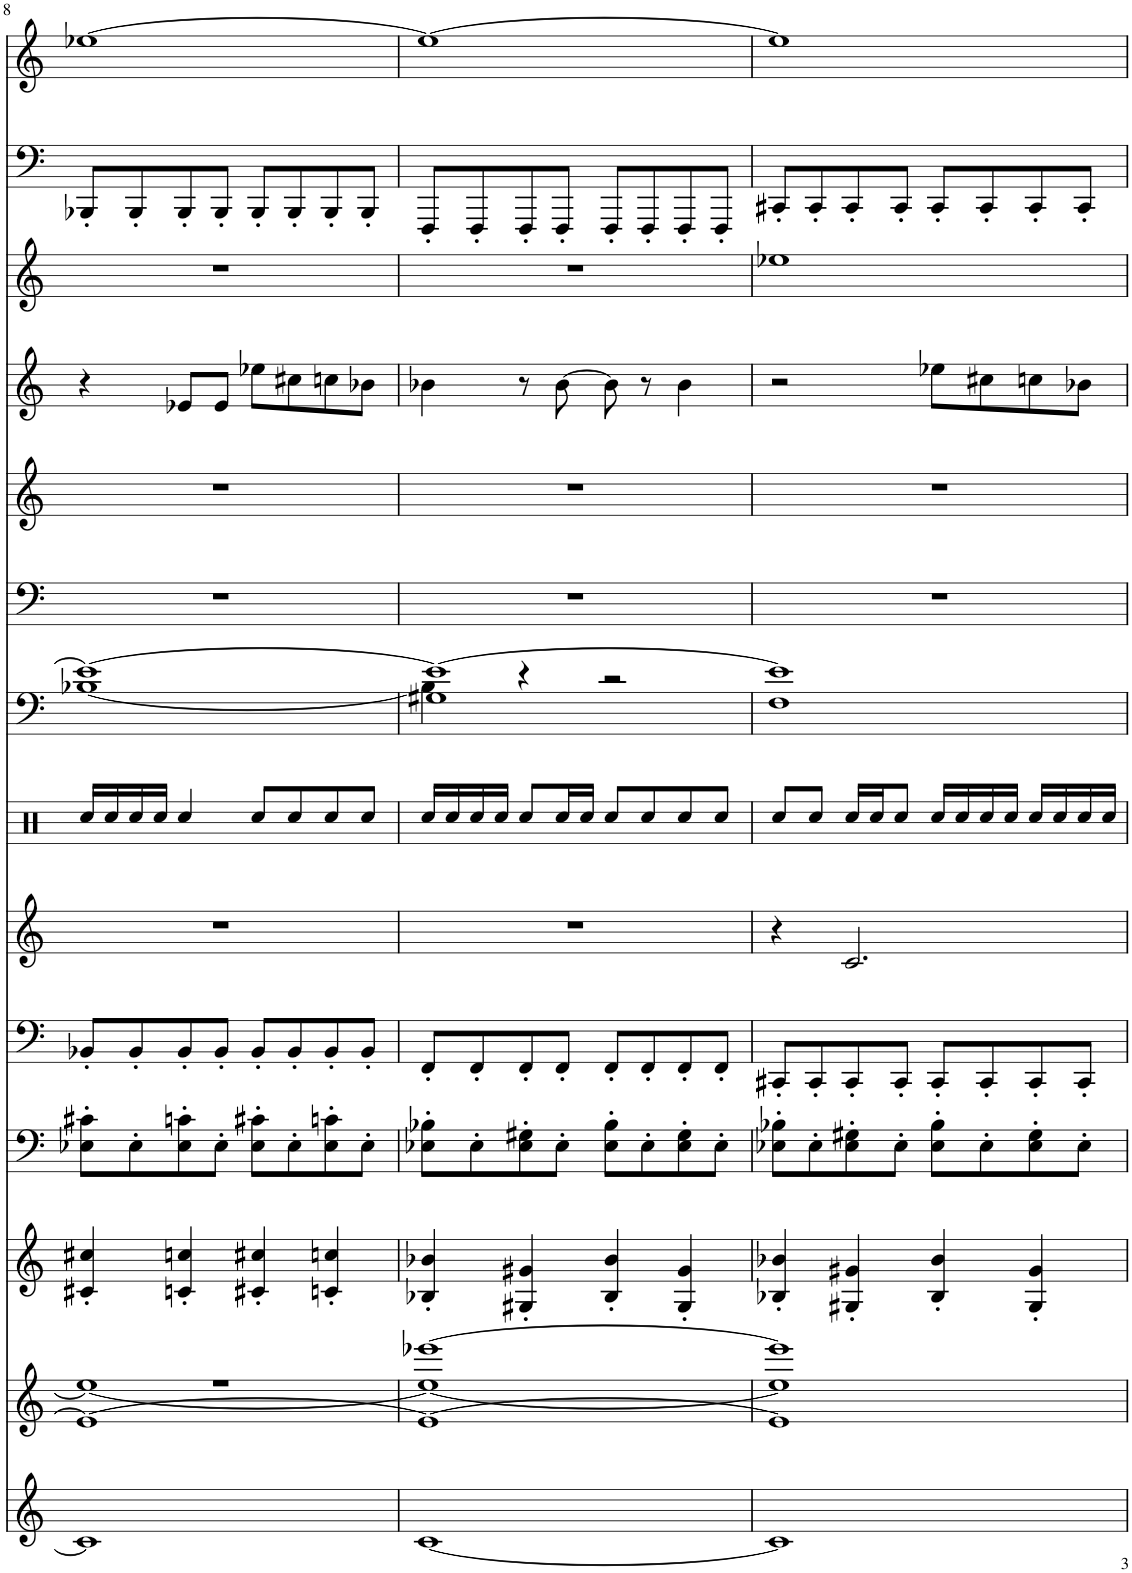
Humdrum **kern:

**kern	**kern	**kern	**kern	**kern	**kern	**kern	**kern	**kern	**kern	**kern	**kern	**kern	**kern
*part14	*part13	*part12	*part11	*part10	*part9	*part8	*part7	*part6	*part5	*part4	*part3	*part2	*part1
*staff14	*staff13	*staff12	*staff11	*staff10	*staff9	*staff8	*staff7	*staff6	*staff5	*staff4	*staff3	*staff2	*staff1
*I"Helicopter	*I"Sweep Pad	*I"Strings 1	*I"Cello	*I"Contrabass	*I"Rev. Cymbal	*I"Percussion	*I"Halo Pad	*I"Athmosphere	*I"Brightness	*I"Tenor Sax	*I"Bowed Pad	*I"Fingered Bass	*I"E.Piano, aud_mb1263
*	*	*I'Str	*	*I'Cb	*	*	*	*	*	*I'T Sax	*	*	*I'E.Pno
!!LO:PB:g=z
*clefG2	*clefG2	*clefF4	*clefF4	*clefF4	*clefG2	*clefX	*clefF4	*clefF4	*clefG2	*clefG2	*clefG2	*clefF4	*clefG2
*	*	*	*	*Trd7c12	*	*	*	*	*	*Trd8c14	*	*	*
*k[]	*k[]	*k[]	*k[]	*k[]	*k[]	*k[]	*k[]	*k[]	*k[]	*k[]	*k[]	*k[]	*k[]
*M4/4	*M4/4	*M4/4	*M4/4	*M4/4	*M4/4	*M4/4	*M4/4	*M4/4	*M4/4	*M4/4	*M4/4	*M4/4	*M4/4
=8	=8	=8	=8	=8	=8	=8	=8	=8	=8	=8	=8	=8	=8
*	*^	*	*	*	*	*	*^	*	*	*	*	*	*
*	*	*^	*	*	*	*	*	*	*	*	*	*	*	*	*
1c]	1r	1ee-_	1e-_	4c#X/' 4cc#X/'	8E-X\' 8c#X\'L	8BB-X'/L	1r	16Rcc/LL	1e-_	[1B-X	1r	1r	4r	1r	8BBB-X'/L	[1ee-X
.	.	.	.	.	.	.	.	16Rcc/	.	.	.	.	.	.	.	.
.	.	.	.	.	8E-'\	8BB-'/	.	16Rcc/	.	.	.	.	.	.	8BBB-'/	.
.	.	.	.	.	.	.	.	16Rcc/JJ	.	.	.	.	.	.	.	.
.	.	.	.	4cn/' 4ccn/'	8E-\' 8cn\'	8BB-'/	.	4Rcc/	.	.	.	.	8e-X/L	.	8BBB-'/	.
.	.	.	.	.	8E-'\J	8BB-'/J	.	.	.	.	.	.	8e-/J	.	8BBB-'/J	.
.	.	.	.	4c#X/' 4cc#X/'	8E-\' 8c#X\'L	8BB-'/L	.	8Rcc/L	.	.	.	.	8ee-X\L	.	8BBB-'/L	.
.	.	.	.	.	8E-'\	8BB-'/	.	8Rcc/	.	.	.	.	8cc#X\	.	8BBB-'/	.
.	.	.	.	4cn/' 4ccn/'	8E-\' 8cn\'	8BB-'/	.	8Rcc/	.	.	.	.	8ccn\	.	8BBB-'/	.
.	.	.	.	.	8E-'\J	8BB-'/J	.	8Rcc/J	.	.	.	.	8b-X\J	.	8BBB-'/J	.
=9	=9	=9	=9	=9	=9	=9	=9	=9	=9	=9	=9	=9	=9	=9	=9	=9
*	*	*	*	*	*	*	*	*	*	*^	*	*	*	*	*	*
[1c	[1eee-X	1ee-_	1e-_	4B-X/' 4b-X/'	8E-X\' 8B-X\'L	8FF'/L	1r	16Rcc/LL	1e-_	4B-\]	1G#X	1r	1r	4b-X\	1r	8FFF'/L	1ee-_
.	.	.	.	.	.	.	.	16Rcc/	.	.	.	.	.	.	.	.	.
.	.	.	.	.	8E-'\	8FF'/	.	16Rcc/	.	.	.	.	.	.	.	8FFF'/	.
.	.	.	.	.	.	.	.	16Rcc/JJ	.	.	.	.	.	.	.	.	.
.	.	.	.	4G#X/' 4g#X/'	8E-\' 8G#X\'	8FF'/	.	8Rcc/L	.	4r	.	.	.	8r	.	8FFF'/	.
.	.	.	.	.	8E-'\J	8FF'/J	.	16Rcc/L	.	.	.	.	.	[8b-\	.	8FFF'/J	.
.	.	.	.	.	.	.	.	16Rcc/JJ	.	.	.	.	.	.	.	.	.
.	.	.	.	4B-/' 4b-/'	8E-\' 8B-\'L	8FF'/L	.	8Rcc/L	.	2r	.	.	.	8b-\]	.	8FFF'/L	.
.	.	.	.	.	8E-'\	8FF'/	.	8Rcc/	.	.	.	.	.	8r	.	8FFF'/	.
.	.	.	.	4G#/' 4g#/'	8E-\' 8G#\'	8FF'/	.	8Rcc/	.	.	.	.	.	4b-\	.	8FFF'/	.
.	.	.	.	.	8E-'\J	8FF'/J	.	8Rcc/J	.	.	.	.	.	.	.	8FFF'/J	.
*	*	*	*	*	*	*	*	*	*	*v	*v	*	*	*	*	*	*
=10	=10	=10	=10	=10	=10	=10	=10	=10	=10	=10	=10	=10	=10	=10	=10	=10
1c]	1eee-]	1ee-]	1e-]	4B-X/' 4b-X/'	8E-X\' 8B-X\'L	8CC#X'/L	4r	8Rcc/L	1e-]	1F	1r	1r	2r	1ee-X	8CC#X'/L	1ee-]
.	.	.	.	.	8E-'\	8CC#'/	.	8Rcc/J	.	.	.	.	.	.	8CC#'/	.
.	.	.	.	4G#X/' 4g#X/'	8E-\' 8G#X\'	8CC#'/	2.c/	16Rcc/LL	.	.	.	.	.	.	8CC#'/	.
.	.	.	.	.	.	.	.	16Rcc/J	.	.	.	.	.	.	.	.
.	.	.	.	.	8E-'\J	8CC#'/J	.	8Rcc/J	.	.	.	.	.	.	8CC#'/J	.
.	.	.	.	4B-/' 4b-/'	8E-\' 8B-\'L	8CC#'/L	.	16Rcc/LL	.	.	.	.	8ee-X\L	.	8CC#'/L	.
.	.	.	.	.	.	.	.	16Rcc/	.	.	.	.	.	.	.	.
.	.	.	.	.	8E-'\	8CC#'/	.	16Rcc/	.	.	.	.	8cc#X\	.	8CC#'/	.
.	.	.	.	.	.	.	.	16Rcc/JJ	.	.	.	.	.	.	.	.
.	.	.	.	4G#/' 4g#/'	8E-\' 8G#\'	8CC#'/	.	16Rcc/LL	.	.	.	.	8ccn\	.	8CC#'/	.
.	.	.	.	.	.	.	.	16Rcc/	.	.	.	.	.	.	.	.
.	.	.	.	.	8E-'\J	8CC#'/J	.	16Rcc/	.	.	.	.	8b-X\J	.	8CC#'/J	.
.	.	.	.	.	.	.	.	16Rcc/JJ	.	.	.	.	.	.	.	.
*	*v	*v	*v	*	*	*	*	*	*v	*v	*	*	*	*	*	*
=	=	=	=	=	=	=	=	=	=	=	=	=	=
*-	*-	*-	*-	*-	*-	*-	*-	*-	*-	*-	*-	*-	*-
